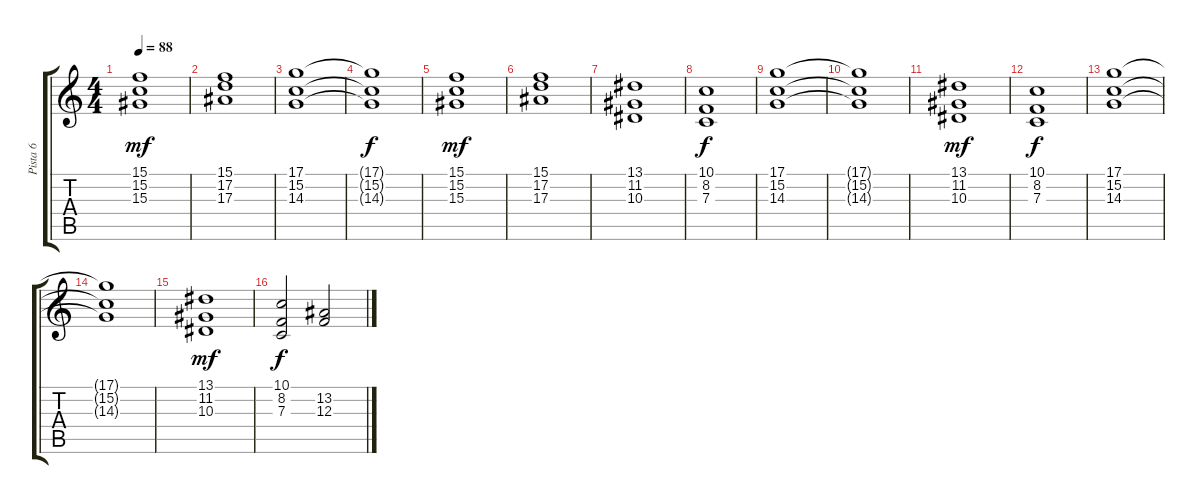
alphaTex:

\track ("Pista 6" "Pista 6") {instrument synthstrings2}
\staff {score tabs}
\tuning (D4 A3 F3 C3 G2 C2) {hide}
\ts (4 4)
\tempo 88
\clef g2
\ks c
(15.1 15.2 15.3).1{dy mf} |
(15.1 17.2 17.3).1 |
(17.1 15.2 14.3).1 |
(17.1{t} 15.2{t} 14.3{t}).1{dy f} |
(15.1 15.2 15.3).1{dy mf} |
(15.1 17.2 17.3).1 |
(13.1 11.2 10.3).1 |
(10.1 8.2 7.3).1{dy f} |
(17.1 15.2 14.3).1 |
(17.1{t} 15.2{t} 14.3{t}).1 |
(13.1 11.2 10.3).1{dy mf} |
(10.1 8.2 7.3).1{dy f} |
(17.1 15.2 14.3).1 |
(17.1{t} 15.2{t} 14.3{t}).1 |
(13.1 11.2 10.3).1{dy mf} |
(10.1 8.2 7.3).2{dy f} (13.2 12.3).2
